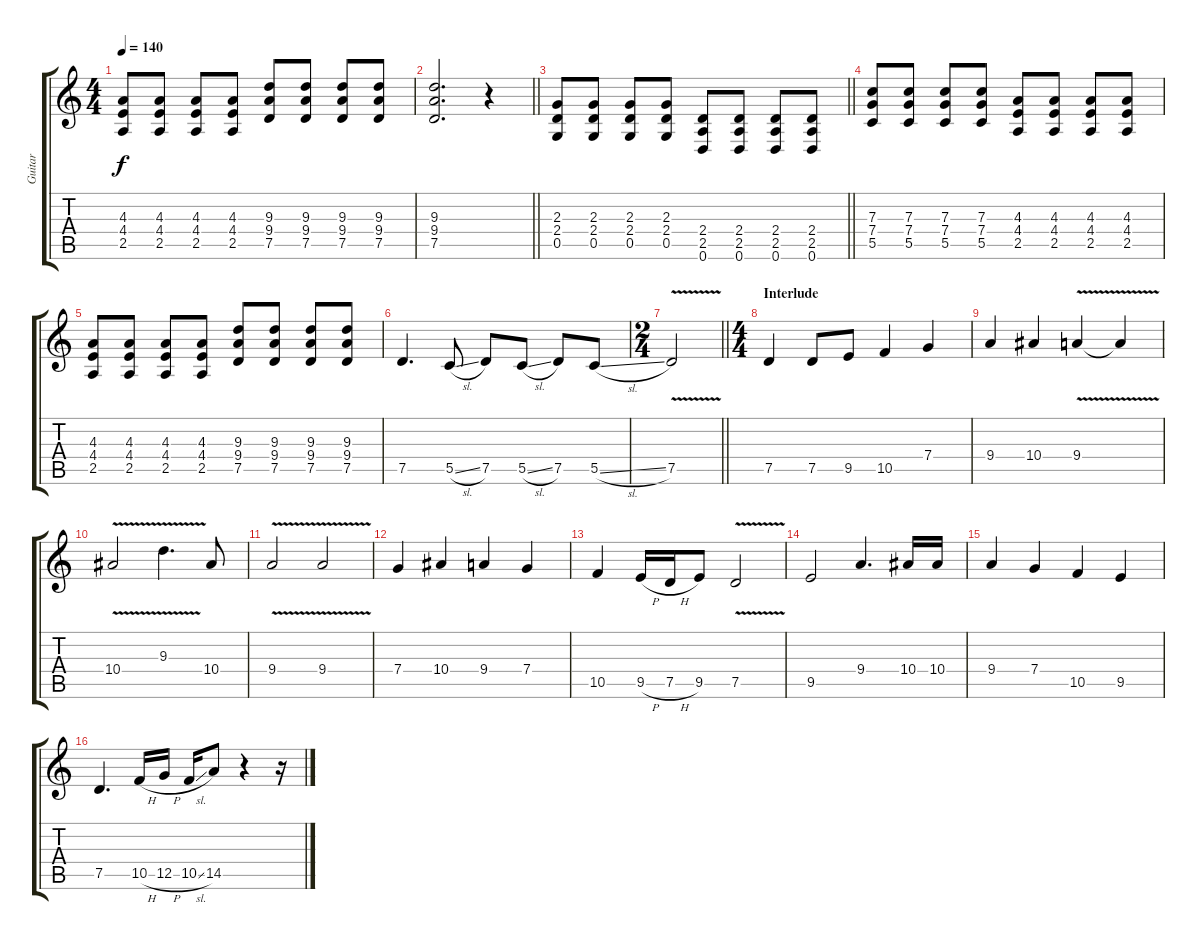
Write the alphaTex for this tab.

\track ("Guitar" "Guitar") {instrument distortionguitar}
\staff {score tabs}
\tuning (D4 A3 F3 C3 G2 D2) {hide}
\ts (4 4)
\tempo 140
\clef g2
\ks c
(4.3 4.4 2.5).8{dy f} (4.3 4.4 2.5).8 (4.3 4.4 2.5).8 (4.3 4.4 2.5).8 (9.3 9.4 7.5).8 (9.3 9.4 7.5).8 (9.3 9.4 7.5).8 (9.3 9.4 7.5).8 |
\barLineRight lightlight
(9.3 9.4 7.5).2{d} r.4 |
\barLineRight lightlight
(2.3 2.4 0.5).8 (2.3 2.4 0.5).8 (2.3 2.4 0.5).8 (2.3 2.4 0.5).8 (2.4 2.5 0.6).8 (2.4 2.5 0.6).8 (2.4 2.5 0.6).8 (2.4 2.5 0.6).8 |
(7.3 7.4 5.5).8 (7.3 7.4 5.5).8 (7.3 7.4 5.5).8 (7.3 7.4 5.5).8 (4.3 4.4 2.5).8 (4.3 4.4 2.5).8 (4.3 4.4 2.5).8 (4.3 4.4 2.5).8 |
(4.3 4.4 2.5).8 (4.3 4.4 2.5).8 (4.3 4.4 2.5).8 (4.3 4.4 2.5).8 (9.3 9.4 7.5).8 (9.3 9.4 7.5).8 (9.3 9.4 7.5).8 (9.3 9.4 7.5).8 |
7.5.4{d} 5.5{sl}.8 7.5.8 5.5{sl}.8 7.5.8 5.5{sl}.8 |
\ts (2 4)
\barLineRight lightlight
7.5{v}.2{volume 0} |
\ts (4 4)
\section ("" "Interlude")
7.5.4{volume 12} 7.5.8{volume 12} 9.5.8{volume 12} 10.5.4{volume 12} 7.4.4{volume 12} |
9.4.4 10.4.4 9.4{v}.4 9.4{t}.4 |
10.4{v}.2 9.3{v}.4{d} 10.4.8 |
9.4{v}.2 9.4{v}.2 |
7.4.4 10.4.4 9.4.4 7.4.4 |
10.5.4 9.5{h}.16 7.5{h}.16 9.5.8 7.5{v}.2 |
9.5.2 9.4.4{d} 10.4.16 10.4.16 |
9.4.4 7.4.4 10.5.4 9.5.4 |
7.5.4{d} 10.5{h}.16 12.5{h}.16 10.5{sl}.16 14.5.8 r.4 r.16
